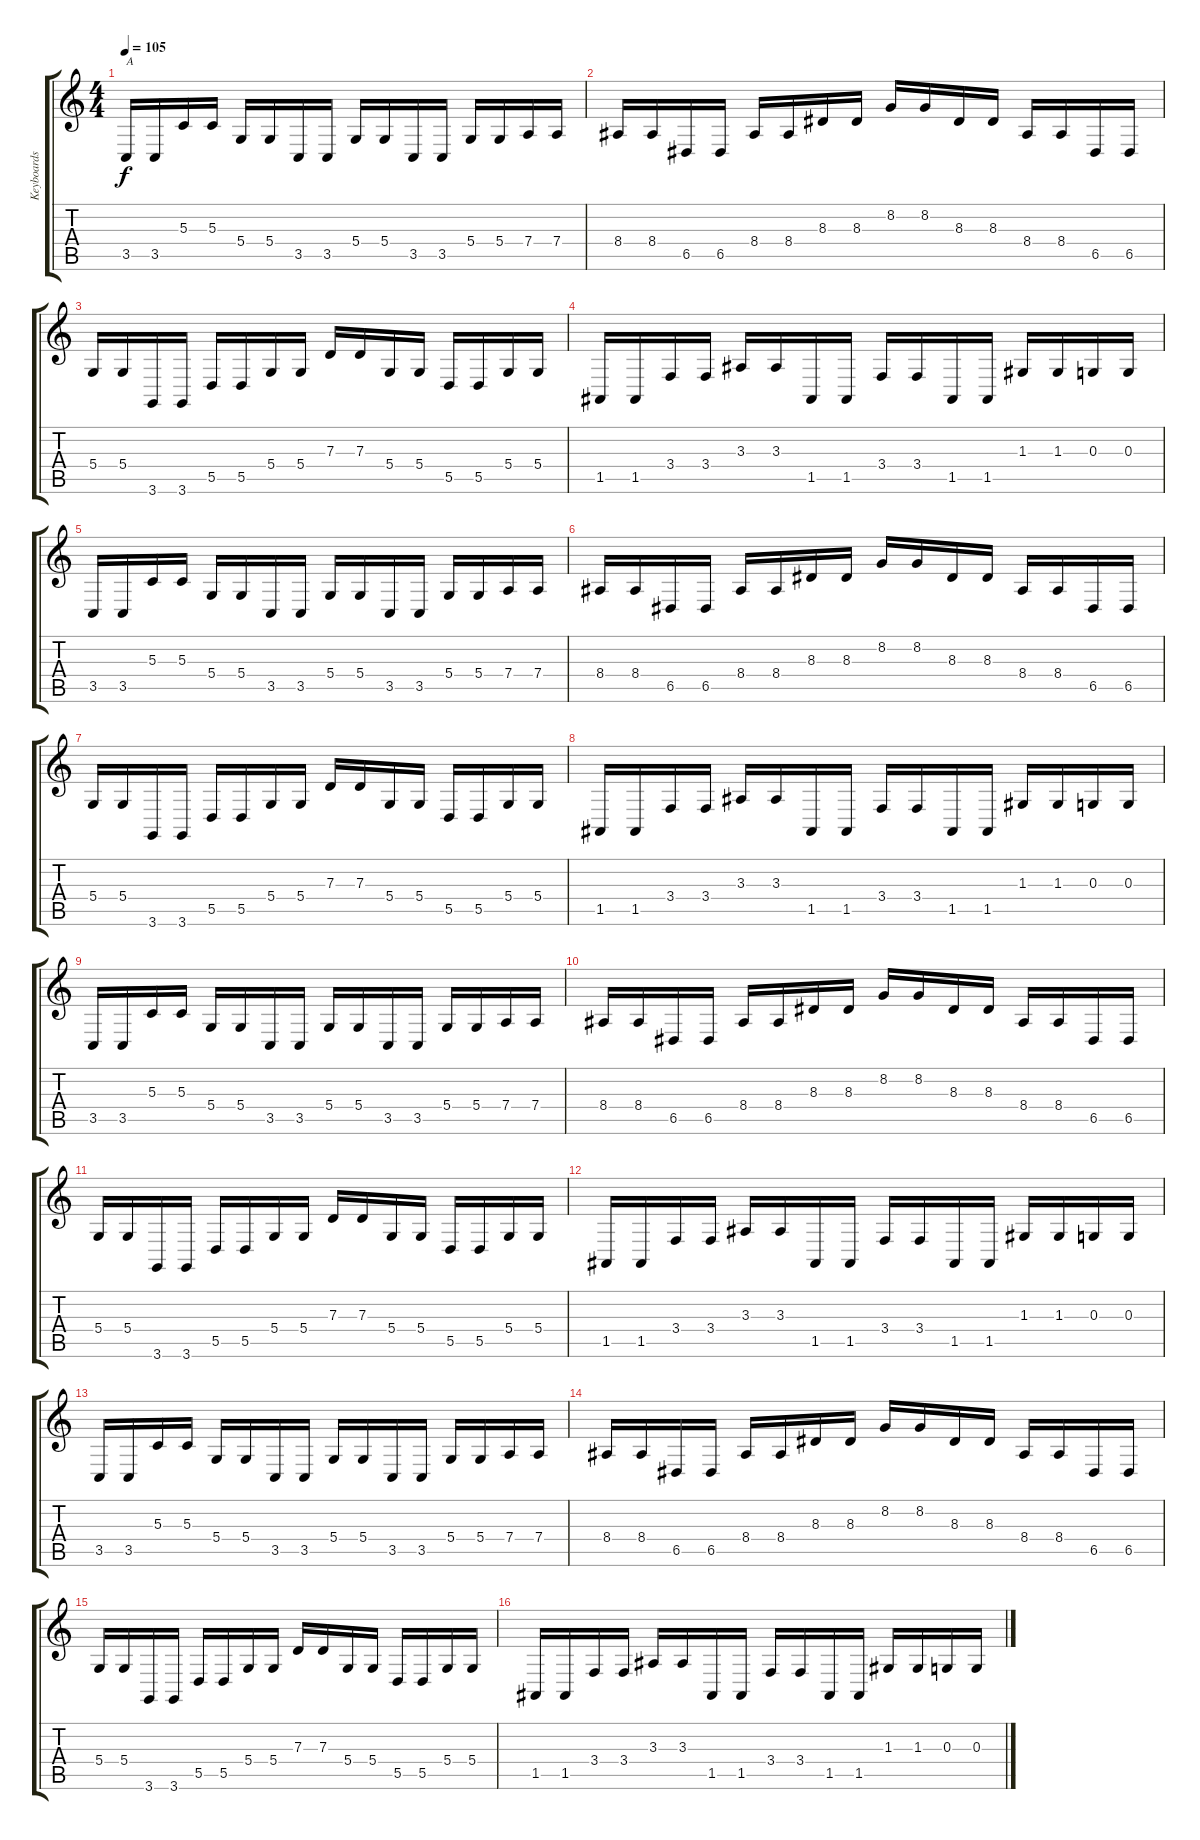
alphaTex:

\track ("Keyboards " "Keyboards ") {instrument lead8bassandlead}
\staff {score tabs}
\tuning (E4 B3 G3 D3 A2 E2) {hide}
\ts (4 4)
\tempo 105
\clef g2
\ks c
3.5.16{txt "A" dy f volume 14 balance 12 instrument lead8bassandlead} 3.5.16 5.3.16 5.3.16 5.4.16 5.4.16 3.5.16 3.5.16 5.4.16 5.4.16 3.5.16 3.5.16 5.4.16 5.4.16 7.4.16 7.4.16 |
8.4.16 8.4.16 6.5.16 6.5.16 8.4.16 8.4.16 8.3.16 8.3.16 8.2.16 8.2.16 8.3.16 8.3.16 8.4.16 8.4.16 6.5.16 6.5.16 |
5.4.16 5.4.16 3.6.16 3.6.16 5.5.16 5.5.16 5.4.16 5.4.16 7.3.16 7.3.16 5.4.16 5.4.16 5.5.16 5.5.16 5.4.16 5.4.16 |
1.5.16 1.5.16 3.4.16 3.4.16 3.3.16 3.3.16 1.5.16 1.5.16 3.4.16 3.4.16 1.5.16 1.5.16 1.3.16 1.3.16 0.3.16 0.3.16 |
3.5.16{volume 14 balance 12 instrument lead8bassandlead} 3.5.16 5.3.16 5.3.16 5.4.16 5.4.16 3.5.16 3.5.16 5.4.16 5.4.16 3.5.16 3.5.16 5.4.16 5.4.16 7.4.16 7.4.16 |
8.4.16 8.4.16 6.5.16 6.5.16 8.4.16 8.4.16 8.3.16 8.3.16 8.2.16 8.2.16 8.3.16 8.3.16 8.4.16 8.4.16 6.5.16 6.5.16 |
5.4.16 5.4.16 3.6.16 3.6.16 5.5.16 5.5.16 5.4.16 5.4.16 7.3.16 7.3.16 5.4.16 5.4.16 5.5.16 5.5.16 5.4.16 5.4.16 |
1.5.16 1.5.16 3.4.16 3.4.16 3.3.16 3.3.16 1.5.16 1.5.16 3.4.16 3.4.16 1.5.16 1.5.16 1.3.16 1.3.16 0.3.16 0.3.16 |
3.5.16{volume 16 instrument lead8bassandlead} 3.5.16 5.3.16 5.3.16 5.4.16 5.4.16 3.5.16 3.5.16 5.4.16 5.4.16 3.5.16 3.5.16 5.4.16 5.4.16 7.4.16 7.4.16 |
8.4.16 8.4.16 6.5.16 6.5.16 8.4.16 8.4.16 8.3.16 8.3.16 8.2.16 8.2.16 8.3.16 8.3.16 8.4.16 8.4.16 6.5.16 6.5.16 |
5.4.16 5.4.16 3.6.16 3.6.16 5.5.16 5.5.16 5.4.16 5.4.16 7.3.16 7.3.16 5.4.16 5.4.16 5.5.16 5.5.16 5.4.16 5.4.16 |
1.5.16 1.5.16 3.4.16 3.4.16 3.3.16 3.3.16 1.5.16 1.5.16 3.4.16 3.4.16 1.5.16 1.5.16 1.3.16 1.3.16 0.3.16 0.3.16 |
3.5.16{volume 16 instrument lead8bassandlead} 3.5.16 5.3.16 5.3.16 5.4.16 5.4.16 3.5.16 3.5.16 5.4.16 5.4.16 3.5.16 3.5.16 5.4.16 5.4.16 7.4.16 7.4.16 |
8.4.16 8.4.16 6.5.16 6.5.16 8.4.16 8.4.16 8.3.16 8.3.16 8.2.16 8.2.16 8.3.16 8.3.16 8.4.16 8.4.16 6.5.16 6.5.16 |
5.4.16 5.4.16 3.6.16 3.6.16 5.5.16 5.5.16 5.4.16 5.4.16 7.3.16 7.3.16 5.4.16 5.4.16 5.5.16 5.5.16 5.4.16 5.4.16 |
1.5.16 1.5.16 3.4.16 3.4.16 3.3.16 3.3.16 1.5.16 1.5.16 3.4.16 3.4.16 1.5.16 1.5.16 1.3.16 1.3.16 0.3.16 0.3.16
